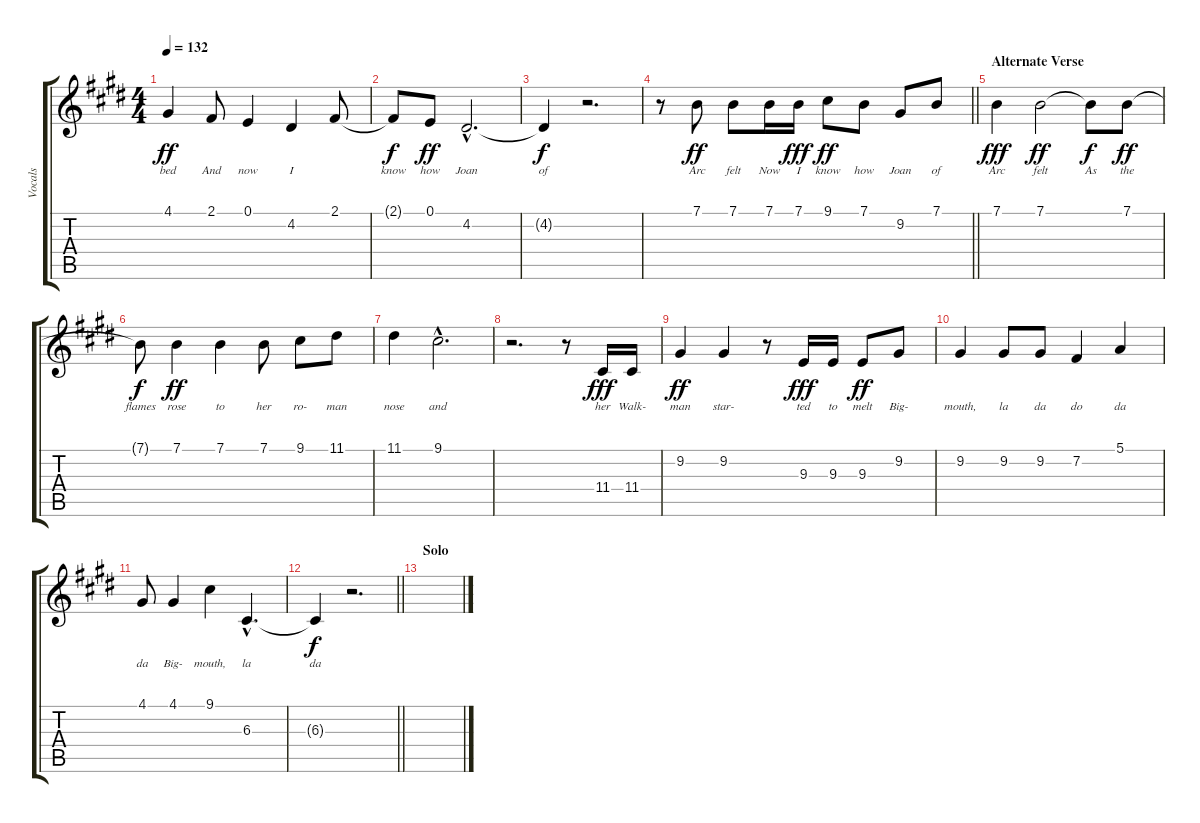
\track ("Vocals" "Vocals") {instrument vibraphone}
\staff {score tabs}
\tuning (E4 B3 G3 D3 A2 E2) {hide}
\ts (4 4)
\tempo 132
\clef g2
\ks e
4.1.4{lyrics (0 "bed") lyrics (1 "") lyrics (2 "") lyrics (3 "") lyrics (4 "") dy ff} 2.1.8{lyrics (0 "And") lyrics (1 "") lyrics (2 "") lyrics (3 "") lyrics (4 "")} 0.1.4{lyrics (0 "now") lyrics (1 "") lyrics (2 "") lyrics (3 "") lyrics (4 "")} 4.2.4{lyrics (0 "I") lyrics (1 "") lyrics (2 "") lyrics (3 "") lyrics (4 "")} 2.1.8{lyrics (0 "") lyrics (1 "") lyrics (2 "") lyrics (3 "") lyrics (4 "")} |
2.1{t}.8{lyrics (0 "know") lyrics (1 "") lyrics (2 "") lyrics (3 "") lyrics (4 "") dy f} 0.1.8{lyrics (0 "how") lyrics (1 "") lyrics (2 "") lyrics (3 "") lyrics (4 "") dy ff} 4.2{hac}.2{d lyrics (0 "Joan") lyrics (1 "") lyrics (2 "") lyrics (3 "") lyrics (4 "")} |
4.2{t}.4{lyrics (0 "of") lyrics (1 "") lyrics (2 "") lyrics (3 "") lyrics (4 "") dy f} r.2{d} |
\barLineRight lightlight
r.8 7.1.8{lyrics (0 "Arc") lyrics (1 "") lyrics (2 "") lyrics (3 "") lyrics (4 "") dy ff} 7.1.8{lyrics (0 "felt") lyrics (1 "") lyrics (2 "") lyrics (3 "") lyrics (4 "")} 7.1.16{lyrics (0 "Now") lyrics (1 "") lyrics (2 "") lyrics (3 "") lyrics (4 "")} 7.1.16{lyrics (0 "I") lyrics (1 "") lyrics (2 "") lyrics (3 "") lyrics (4 "") dy fff} 9.1.8{lyrics (0 "know") lyrics (1 "") lyrics (2 "") lyrics (3 "") lyrics (4 "") dy ff} 7.1.8{lyrics (0 "how") lyrics (1 "") lyrics (2 "") lyrics (3 "") lyrics (4 "")} 9.2.8{lyrics (0 "Joan") lyrics (1 "") lyrics (2 "") lyrics (3 "") lyrics (4 "")} 7.1.8{lyrics (0 "of") lyrics (1 "") lyrics (2 "") lyrics (3 "") lyrics (4 "")} |
\section ("" "Alternate Verse")
7.1.4{lyrics (0 "Arc") lyrics (1 "") lyrics (2 "") lyrics (3 "") lyrics (4 "") dy fff} 7.1.2{lyrics (0 "felt") lyrics (1 "") lyrics (2 "") lyrics (3 "") lyrics (4 "") dy ff} 7.1{t}.8{lyrics (0 "As") lyrics (1 "") lyrics (2 "") lyrics (3 "") lyrics (4 "") dy f} 7.1.8{lyrics (0 "the") lyrics (1 "") lyrics (2 "") lyrics (3 "") lyrics (4 "") dy ff} |
7.1{t}.8{lyrics (0 "flames") lyrics (1 "") lyrics (2 "") lyrics (3 "") lyrics (4 "") dy f} 7.1.4{lyrics (0 "rose") lyrics (1 "") lyrics (2 "") lyrics (3 "") lyrics (4 "") dy ff} 7.1.4{lyrics (0 "to") lyrics (1 "") lyrics (2 "") lyrics (3 "") lyrics (4 "")} 7.1.8{lyrics (0 "her") lyrics (1 "") lyrics (2 "") lyrics (3 "") lyrics (4 "")} 9.1.8{lyrics (0 "ro-") lyrics (1 "") lyrics (2 "") lyrics (3 "") lyrics (4 "")} 11.1.8{lyrics (0 "man") lyrics (1 "") lyrics (2 "") lyrics (3 "") lyrics (4 "")} |
11.1.4{lyrics (0 "nose") lyrics (1 "") lyrics (2 "") lyrics (3 "") lyrics (4 "")} 9.1{hac}.2{d lyrics (0 "and") lyrics (1 "") lyrics (2 "") lyrics (3 "") lyrics (4 "")} |
r.2{d} r.8 11.4.16{lyrics (0 "her") lyrics (1 "") lyrics (2 "") lyrics (3 "") lyrics (4 "") dy fff} 11.4.16{lyrics (0 "Walk-") lyrics (1 "") lyrics (2 "") lyrics (3 "") lyrics (4 "")} |
9.2.4{lyrics (0 "man") lyrics (1 "") lyrics (2 "") lyrics (3 "") lyrics (4 "") dy ff} 9.2.4{lyrics (0 "star-") lyrics (1 "") lyrics (2 "") lyrics (3 "") lyrics (4 "")} r.8 9.3.16{lyrics (0 "ted") lyrics (1 "") lyrics (2 "") lyrics (3 "") lyrics (4 "") dy fff} 9.3.16{lyrics (0 "to") lyrics (1 "") lyrics (2 "") lyrics (3 "") lyrics (4 "")} 9.3.8{lyrics (0 "melt") lyrics (1 "") lyrics (2 "") lyrics (3 "") lyrics (4 "") dy ff} 9.2.8{lyrics (0 "Big-") lyrics (1 "") lyrics (2 "") lyrics (3 "") lyrics (4 "")} |
9.2.4{lyrics (0 "mouth,") lyrics (1 "") lyrics (2 "") lyrics (3 "") lyrics (4 "")} 9.2.8{lyrics (0 "la") lyrics (1 "") lyrics (2 "") lyrics (3 "") lyrics (4 "")} 9.2.8{lyrics (0 "da") lyrics (1 "") lyrics (2 "") lyrics (3 "") lyrics (4 "")} 7.2.4{lyrics (0 "do") lyrics (1 "") lyrics (2 "") lyrics (3 "") lyrics (4 "")} 5.1.4{lyrics (0 "da") lyrics (1 "") lyrics (2 "") lyrics (3 "") lyrics (4 "")} |
4.1.8{lyrics (0 "da") lyrics (1 "") lyrics (2 "") lyrics (3 "") lyrics (4 "")} 4.1.4{lyrics (0 "Big-") lyrics (1 "") lyrics (2 "") lyrics (3 "") lyrics (4 "")} 9.1.4{lyrics (0 "mouth,") lyrics (1 "") lyrics (2 "") lyrics (3 "") lyrics (4 "")} 6.3{hac}.4{d lyrics (0 "la") lyrics (1 "") lyrics (2 "") lyrics (3 "") lyrics (4 "")} |
\barLineRight lightlight
6.3{t}.4{lyrics (0 "da") lyrics (1 "") lyrics (2 "") lyrics (3 "") lyrics (4 "") dy f} r.2{d} |
\section ("" "Solo")
